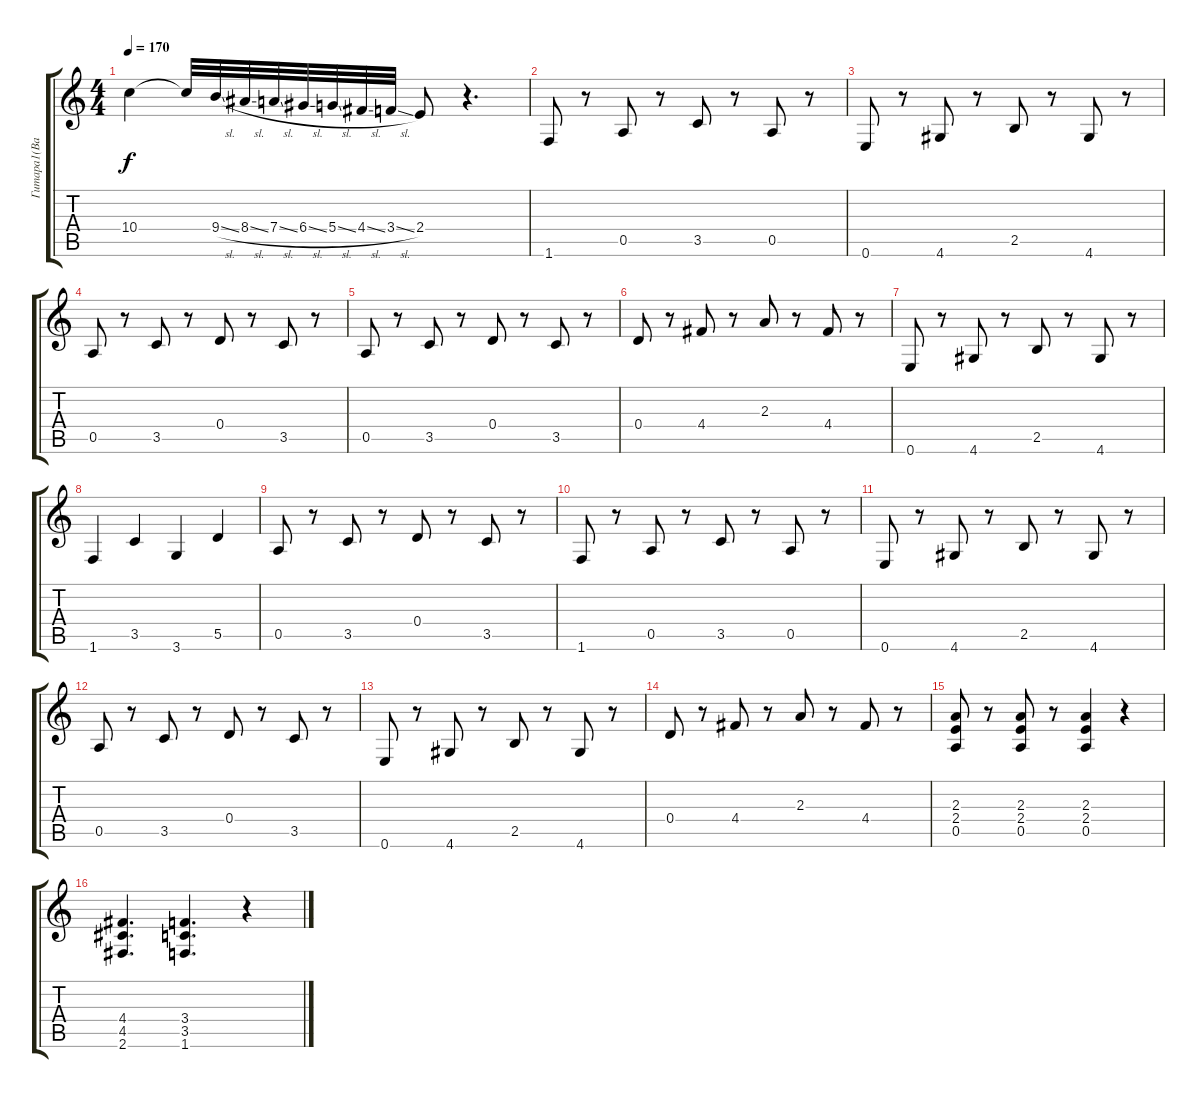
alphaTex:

\track ("Гитара1(Вадим)" "Гитара1(Ва") {instrument distortionguitar}
\staff {score tabs}
\tuning (E4 B3 G3 D3 A2 E2) {hide}
\ts (4 4)
\tempo 170
\clef g2
\ks c
10.4{t}.4{dy f} 10.4{t}.32 9.4{sl}.32 8.4{sl}.32 7.4{sl}.32 6.4{sl}.32 5.4{sl}.32 4.4{sl}.32 3.4{sl}.32 2.4.8 r.4{d} |
1.6.8 r.8 0.5.8 r.8 3.5.8 r.8 0.5.8 r.8 |
0.6.8 r.8 4.6.8 r.8 2.5.8 r.8 4.6.8 r.8 |
0.5.8 r.8 3.5.8 r.8 0.4.8 r.8 3.5.8 r.8 |
0.5.8 r.8 3.5.8 r.8 0.4.8 r.8 3.5.8 r.8 |
0.4.8 r.8 4.4.8 r.8 2.3.8 r.8 4.4.8 r.8 |
0.6.8 r.8 4.6.8 r.8 2.5.8 r.8 4.6.8 r.8 |
1.6.4 3.5.4 3.6.4 5.5.4 |
0.5.8 r.8 3.5.8 r.8 0.4.8 r.8 3.5.8 r.8 |
1.6.8 r.8 0.5.8 r.8 3.5.8 r.8 0.5.8 r.8 |
0.6.8 r.8 4.6.8 r.8 2.5.8 r.8 4.6.8 r.8 |
0.5.8 r.8 3.5.8 r.8 0.4.8 r.8 3.5.8 r.8 |
0.6.8 r.8 4.6.8 r.8 2.5.8 r.8 4.6.8 r.8 |
0.4.8 r.8 4.4.8 r.8 2.3.8 r.8 4.4.8 r.8 |
(2.3 2.4 0.5).8 r.8 (2.3 2.4 0.5).8 r.8 (2.3 2.4 0.5).4 r.4 |
(4.4 4.5 2.6).4{d} (3.4 3.5 1.6).4{d} r.4
